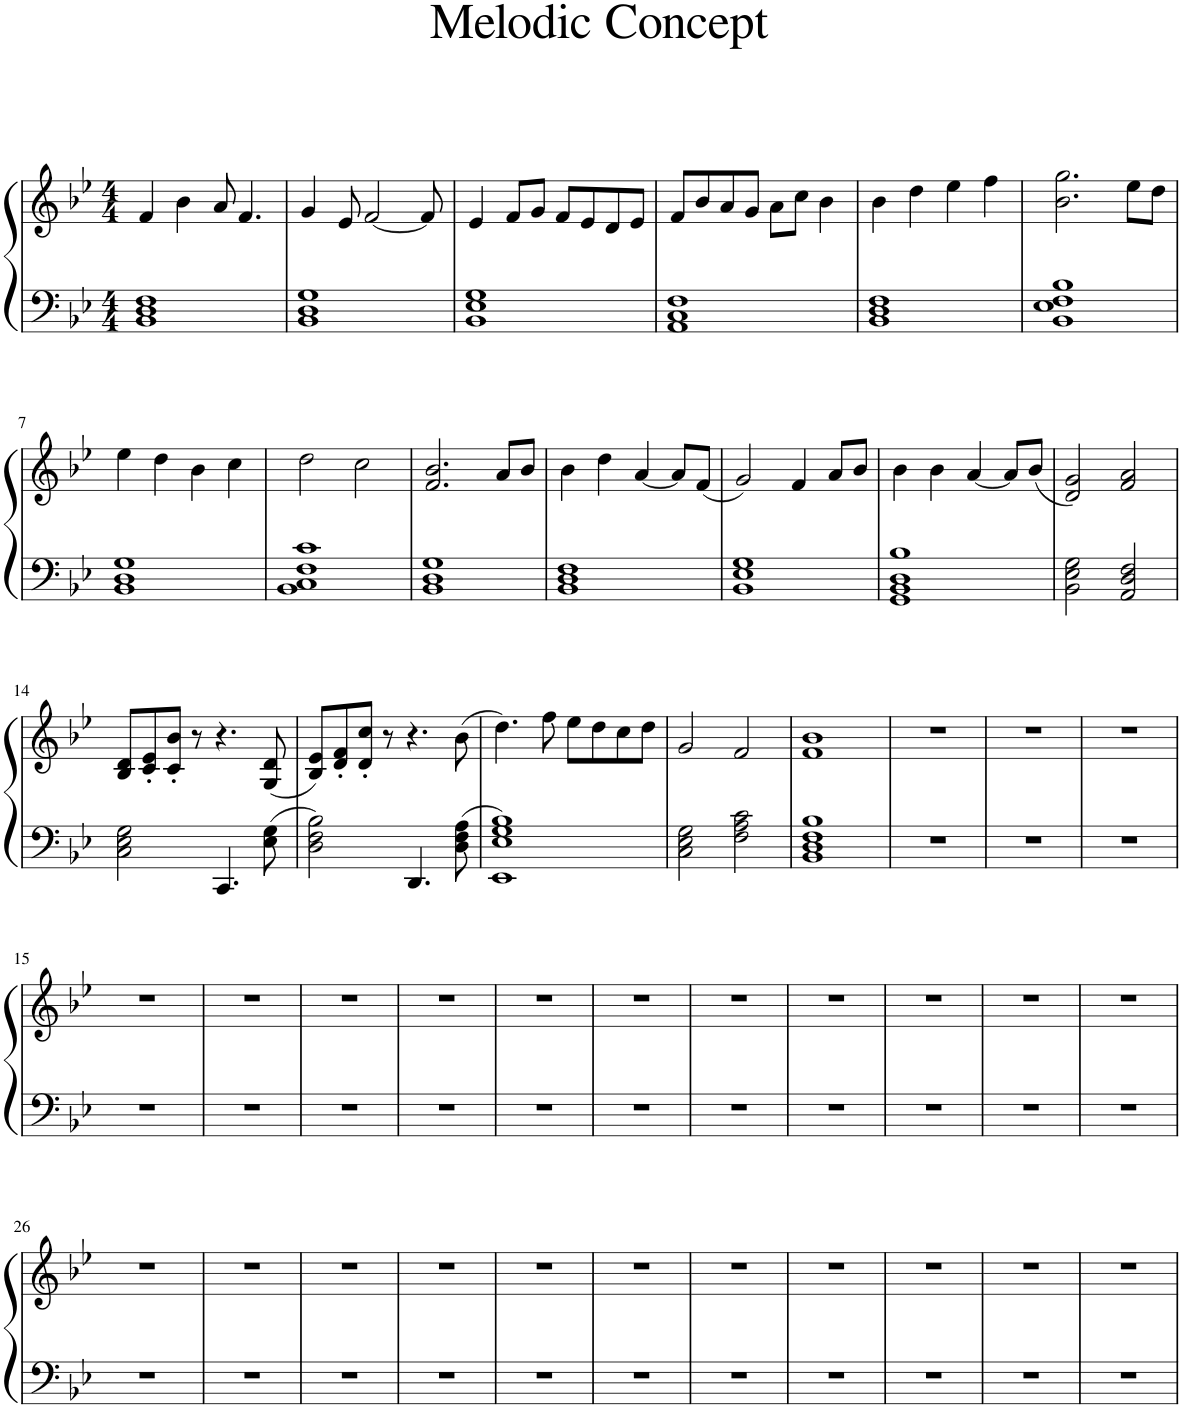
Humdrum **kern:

**kern	**kern
*part1	*part1
*staff2	*staff1
*I"Piano	*
*I'Pno.	*
*clefF4	*clefG2
*k[b-e-]	*k[b-e-]
*M4/4	*M4/4
=1	=1
1BB- 1D 1F	4f/
.	4b-\
.	8a/
.	4.f/
=2	=2
1BB- 1D 1G	4g/
.	8e-/
.	[2f/
.	8f/]
=3	=3
1BB- 1E- 1G	4e-/
.	8f/L
.	8g/J
.	8f/L
.	8e-/
.	8d/
.	8e-/J
=4	=4
1AA 1C 1F	8f/L
.	8b-/
.	8a/
.	8g/J
.	8a\L
.	8cc\J
.	4b-\
=5	=5
1BB- 1D 1F	4b-\
.	4dd\
.	4ee-\
.	4ff\
=6	=6
1BB- 1E- 1F 1B-	2.b-\ 2.gg\
.	8ee-\L
.	8dd\J
!!LO:LB:g=z
=7	=7
1BB- 1D 1G	4ee-\
.	4dd\
.	4b-\
.	4cc\
=8	=8
1BB- 1C 1F 1c	2dd\
.	2cc\
=9	=9
1BB- 1D 1G	2.f/ 2.b-/
.	8a/L
.	8b-/J
=10	=10
1BB- 1D 1F	4b-\
.	4dd\
.	[4a/
.	8a/L]
.	(8f/J
=11	=11
1BB- 1E- 1G	2g/)
.	4f/
.	8a/L
.	8b-/J
=12	=12
1GG 1BB- 1D 1B-	4b-\
.	4b-\
.	[4a/
.	8a/L]
.	(8b-/J
=13	=13
2BB-\ 2E-\ 2G\	2d/ 2g/)
2AA/ 2D/ 2F/	2f/ 2a/
!!LO:LB:g=z
=14	=14
2C\ 2E-\ 2G\	8B-/ 8d/L
.	8c/' 8e-/'
.	8c/' 8b-/'J
.	8r
4.CC/	4.r
8E-\ 8G\	(8G/ 8d/
=15	=15
2D\ 2F\ 2B-\	8B-/ 8e-/L)
.	8d/' 8f/'
.	8d/' 8cc/'J
.	8r
4.DD/	4.r
8D\ 8F\ 8A\	(8b-\
=16	=16
1EE- 1E- 1G 1B-	4.dd\)
.	8ff\
.	8ee-\L
.	8dd\
.	8cc\
.	8dd\J
=17	=17
2C\ 2E-\ 2G\	2g/
2F\ 2A\ 2c\	2f/
=18	=18
1BB- 1D 1F 1B-	1f 1b-
=12	=12
1r	1r
=13	=13
1r	1r
=14	=14
1r	1r
!!LO:LB:g=z
=15	=15
1r	1r
=16	=16
1r	1r
=17	=17
1r	1r
=18	=18
1r	1r
=19	=19
1r	1r
=20	=20
1r	1r
=21	=21
1r	1r
=22	=22
1r	1r
=23	=23
1r	1r
=24	=24
1r	1r
=25	=25
1r	1r
!!LO:LB:g=z
=26	=26
1r	1r
=27	=27
1r	1r
=28	=28
1r	1r
=29	=29
1r	1r
=30	=30
1r	1r
=31	=31
1r	1r
=32	=32
1r	1r
=33	=33
1r	1r
=34	=34
1r	1r
=35	=35
1r	1r
=36	=36
1r	1r
=	=
*-	*-
